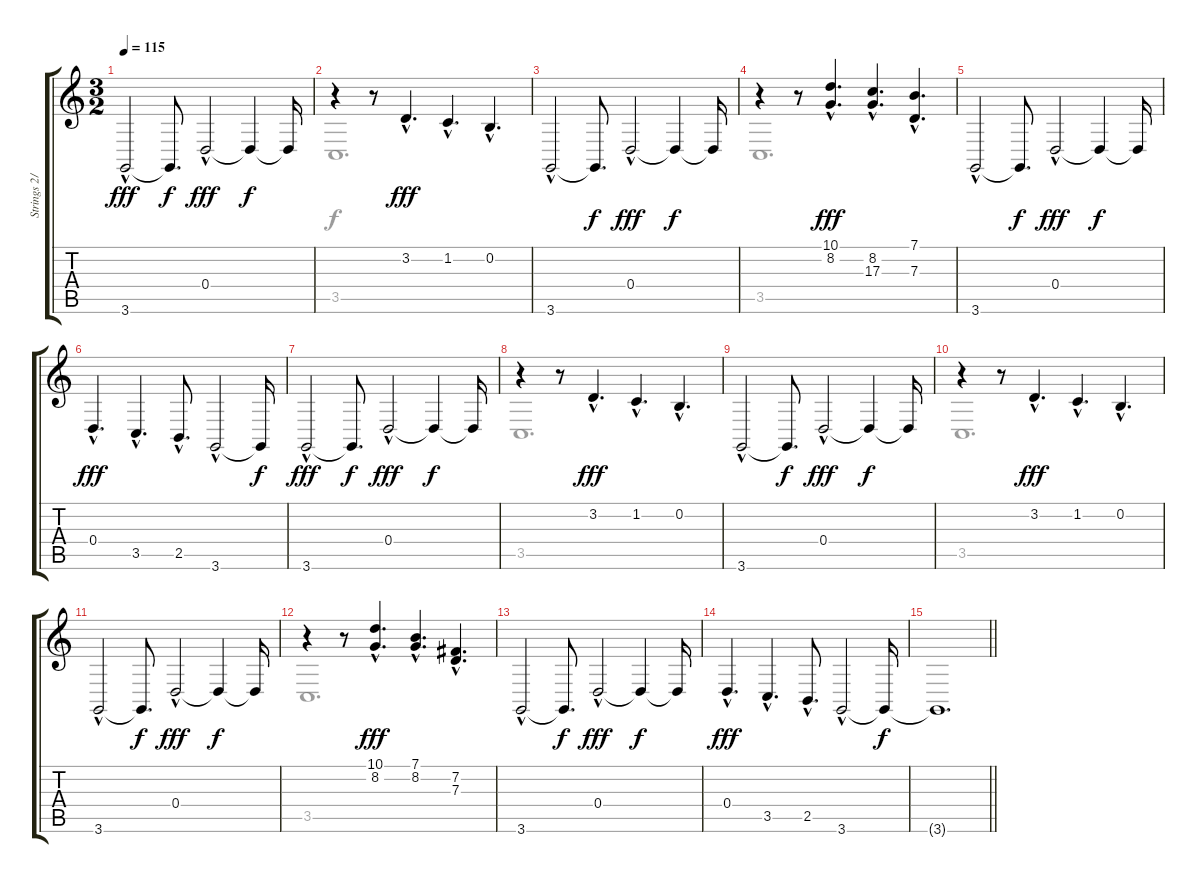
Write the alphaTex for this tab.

\track ("Strings 2/Cello" "Strings 2/") {instrument stringensemble1}
\staff {score tabs}
\tuning (E4 B3 G3 D3 A2 E2) {hide}
\voice
\ts (3 2)
\tempo 115
\clef g2
\ks c
3.6{hac}.2{dy fff} 3.6{t}.8{d dy f} 0.4{hac}.2{dy fff} 0.4{t}.4{dy f} 0.4{t}.16 |
r.4 r.8 3.2{hac}.4{d dy fff} 1.2{hac}.4{d} 0.2{hac}.4{d} |
3.6{hac}.2 3.6{t}.8{d dy f} 0.4{hac}.2{dy fff} 0.4{t}.4{dy f} 0.4{t}.16 |
r.4 r.8 (10.1 8.2{hac}).4{d dy fff} (8.2{hac} 17.3).4{d} (7.1 7.3{hac}).4{d} |
3.6{hac}.2 3.6{t}.8{d dy f} 0.4{hac}.2{dy fff} 0.4{t}.4{dy f} 0.4{t}.16 |
0.4{hac}.4{d dy fff} 3.5{hac}.4{d} 2.5{hac}.8{d} 3.6{hac}.2 3.6{t}.16{dy f} |
3.6{hac}.2{dy fff} 3.6{t}.8{d dy f} 0.4{hac}.2{dy fff} 0.4{t}.4{dy f} 0.4{t}.16 |
r.4 r.8 3.2{hac}.4{d dy fff} 1.2{hac}.4{d} 0.2{hac}.4{d} |
3.6{hac}.2 3.6{t}.8{d dy f} 0.4{hac}.2{dy fff} 0.4{t}.4{dy f} 0.4{t}.16 |
r.4 r.8 3.2{hac}.4{d dy fff} 1.2{hac}.4{d} 0.2{hac}.4{d} |
3.6{hac}.2 3.6{t}.8{d dy f} 0.4{hac}.2{dy fff} 0.4{t}.4{dy f} 0.4{t}.16 |
r.4 r.8 (10.1{hac} 8.2{hac}).4{d dy fff} (7.1{hac} 8.2{hac}).4{d} (7.2{hac} 7.3{hac}).4{d} |
3.6{hac}.2 3.6{t}.8{d dy f} 0.4{hac}.2{dy fff} 0.4{t}.4{dy f} 0.4{t}.16 |
0.4{hac}.4{d dy fff} 3.5{hac}.4{d} 2.5{hac}.8{d} 3.6{hac}.2 3.6{t}.16{dy f} |
\barLineRight lightlight
3.6{t}.1{d}
\voice
\clef g2
\ottava regular
\simile none
\ks c
|
3.5.1{d} |
|
3.5.1{d} |
|
|
|
3.5.1{d} |
|
3.5.1{d} |
|
3.5.1{d} |
|
|
\barLineRight lightlight
